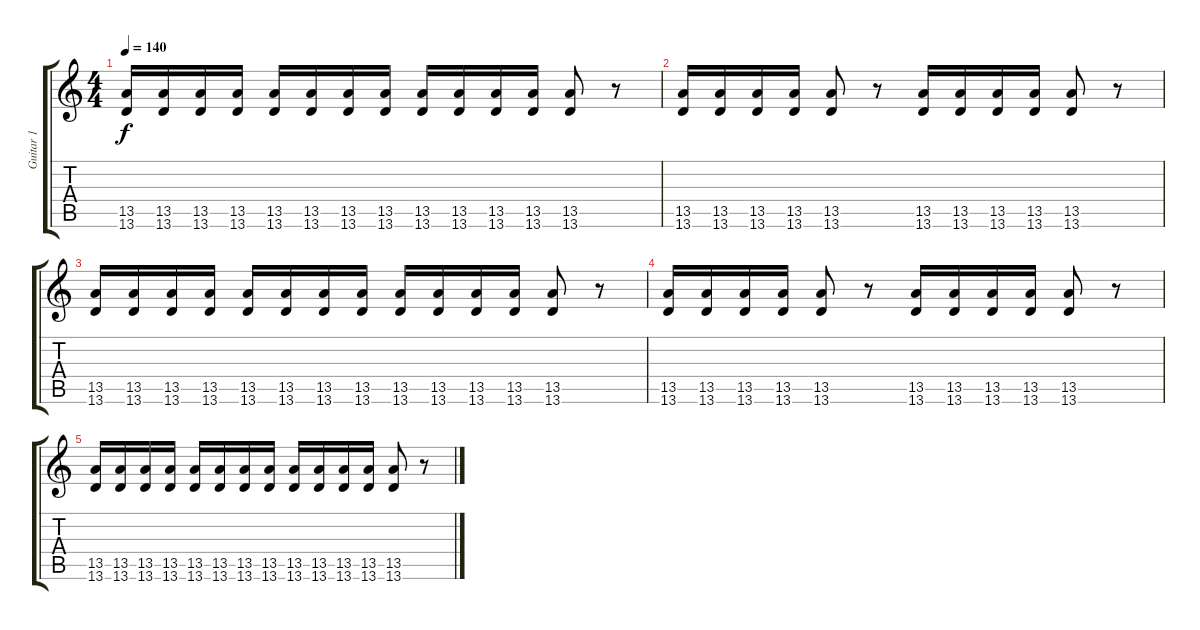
\track ("Guitar 1" "Guitar 1") {instrument overdrivenguitar}
\staff {score tabs}
\tuning (Eb4 Bb3 Gb3 Db3 Ab2 Db2) {hide}
\ts (4 4)
\tempo 140
\clef g2
\ks c
(13.5 13.6).16{dy f} (13.5 13.6).16 (13.5 13.6).16 (13.5 13.6).16 (13.5 13.6).16 (13.5 13.6).16 (13.5 13.6).16 (13.5 13.6).16 (13.5 13.6).16 (13.5 13.6).16 (13.5 13.6).16 (13.5 13.6).16 (13.5 13.6).8 r.8 |
(13.5 13.6).16 (13.5 13.6).16 (13.5 13.6).16 (13.5 13.6).16 (13.5 13.6).8 r.8 (13.5 13.6).16 (13.5 13.6).16 (13.5 13.6).16 (13.5 13.6).16 (13.5 13.6).8 r.8 |
(13.5 13.6).16 (13.5 13.6).16 (13.5 13.6).16 (13.5 13.6).16 (13.5 13.6).16 (13.5 13.6).16 (13.5 13.6).16 (13.5 13.6).16 (13.5 13.6).16 (13.5 13.6).16 (13.5 13.6).16 (13.5 13.6).16 (13.5 13.6).8 r.8 |
(13.5 13.6).16 (13.5 13.6).16 (13.5 13.6).16 (13.5 13.6).16 (13.5 13.6).8 r.8 (13.5 13.6).16 (13.5 13.6).16 (13.5 13.6).16 (13.5 13.6).16 (13.5 13.6).8 r.8 |
(13.5 13.6).16 (13.5 13.6).16 (13.5 13.6).16 (13.5 13.6).16 (13.5 13.6).16 (13.5 13.6).16 (13.5 13.6).16 (13.5 13.6).16 (13.5 13.6).16 (13.5 13.6).16 (13.5 13.6).16 (13.5 13.6).16 (13.5 13.6).8 r.8
